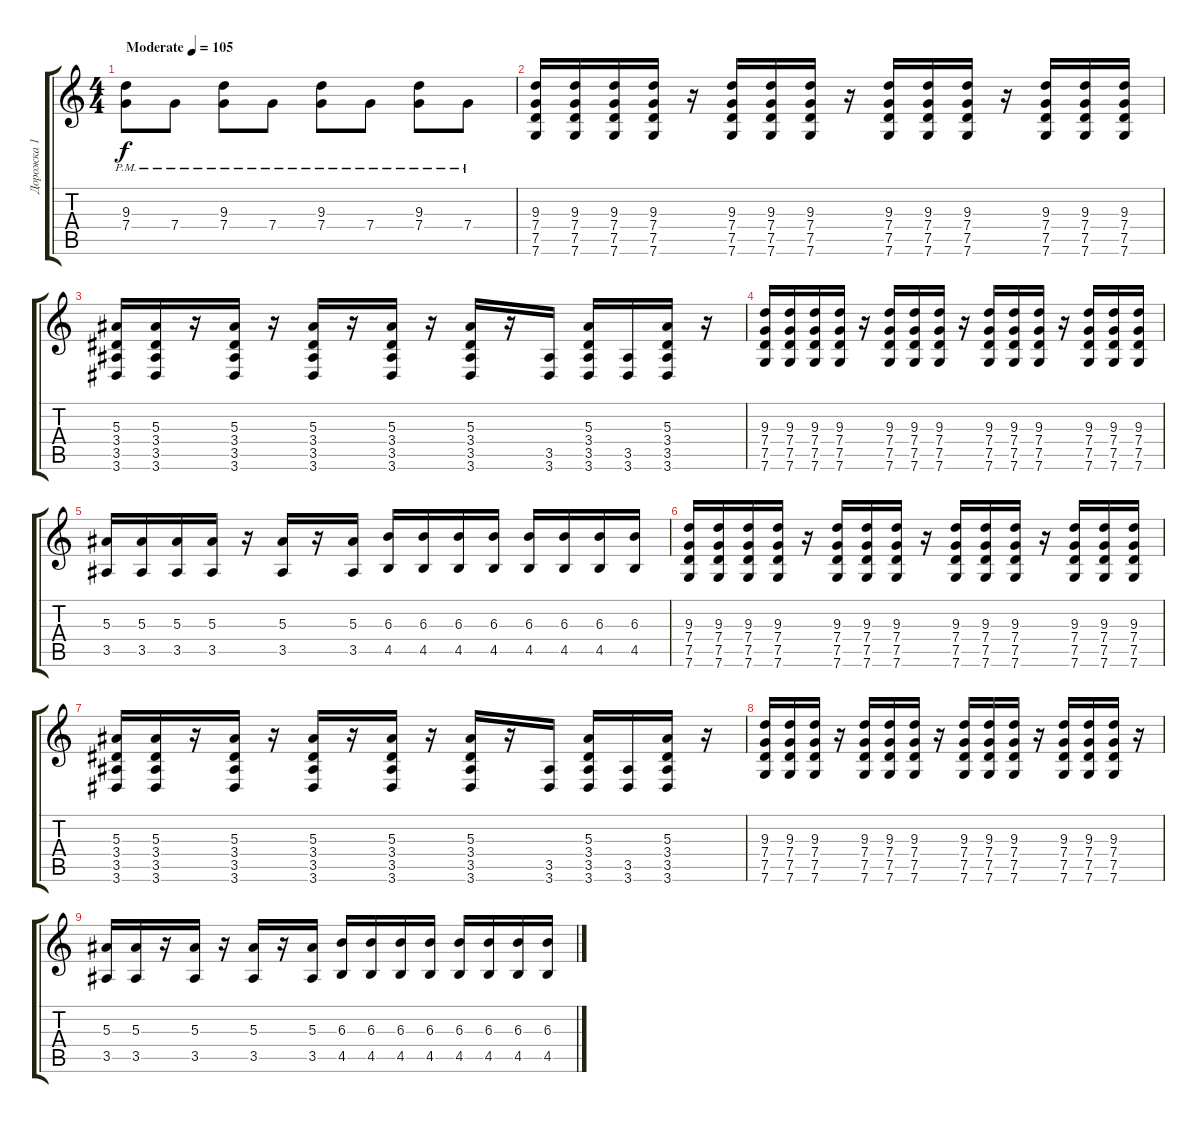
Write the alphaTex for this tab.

\track ("Дорожка 1" "Дорожка 1") {instrument distortionguitar}
\staff {score tabs}
\tuning (D4 A3 F3 C3 G2 C2) {hide}
\ts (4 4)
\tempo (105 "Moderate")
\clef g2
\ks c
(9.3{pm} 7.4{pm}).8{dy f instrument distortionguitar} 7.4{pm}.8 (9.3{pm} 7.4{pm}).8 7.4{pm}.8 (9.3{pm} 7.4{pm}).8 7.4{pm}.8 (9.3{pm} 7.4{pm}).8 7.4{pm}.8 |
(9.3 7.4 7.5 7.6).16 (9.3 7.4 7.5 7.6).16 (9.3 7.4 7.5 7.6).16 (9.3 7.4 7.5 7.6).16 r.16 (9.3 7.4 7.5 7.6).16 (9.3 7.4 7.5 7.6).16 (9.3 7.4 7.5 7.6).16 r.16 (9.3 7.4 7.5 7.6).16 (9.3 7.4 7.5 7.6).16 (9.3 7.4 7.5 7.6).16 r.16 (9.3 7.4 7.5 7.6).16 (9.3 7.4 7.5 7.6).16 (9.3 7.4 7.5 7.6).16 |
(5.3 3.4 3.5 3.6).16 (5.3 3.4 3.5 3.6).16 r.16 (5.3 3.4 3.5 3.6).16 r.16 (5.3 3.4 3.5 3.6).16 r.16 (5.3 3.4 3.5 3.6).16 r.16 (5.3 3.4 3.5 3.6).16 r.16 (3.5 3.6).16 (5.3 3.4 3.5 3.6).16 (3.5 3.6).16 (5.3 3.4 3.5 3.6).16 r.16 |
(9.3 7.4 7.5 7.6).16 (9.3 7.4 7.5 7.6).16 (9.3 7.4 7.5 7.6).16 (9.3 7.4 7.5 7.6).16 r.16 (9.3 7.4 7.5 7.6).16 (9.3 7.4 7.5 7.6).16 (9.3 7.4 7.5 7.6).16 r.16 (9.3 7.4 7.5 7.6).16 (9.3 7.4 7.5 7.6).16 (9.3 7.4 7.5 7.6).16 r.16 (9.3 7.4 7.5 7.6).16 (9.3 7.4 7.5 7.6).16 (9.3 7.4 7.5 7.6).16 |
(5.3 3.5).16 (5.3 3.5).16 (5.3 3.5).16 (5.3 3.5).16 r.16 (5.3 3.5).16 r.16 (5.3 3.5).16 (6.3 4.5).16 (6.3 4.5).16 (6.3 4.5).16 (6.3 4.5).16 (6.3 4.5).16 (6.3 4.5).16 (6.3 4.5).16 (6.3 4.5).16 |
(9.3 7.4 7.5 7.6).16 (9.3 7.4 7.5 7.6).16 (9.3 7.4 7.5 7.6).16 (9.3 7.4 7.5 7.6).16 r.16 (9.3 7.4 7.5 7.6).16 (9.3 7.4 7.5 7.6).16 (9.3 7.4 7.5 7.6).16 r.16 (9.3 7.4 7.5 7.6).16 (9.3 7.4 7.5 7.6).16 (9.3 7.4 7.5 7.6).16 r.16 (9.3 7.4 7.5 7.6).16 (9.3 7.4 7.5 7.6).16 (9.3 7.4 7.5 7.6).16 |
(5.3 3.4 3.5 3.6).16 (5.3 3.4 3.5 3.6).16 r.16 (5.3 3.4 3.5 3.6).16 r.16 (5.3 3.4 3.5 3.6).16 r.16 (5.3 3.4 3.5 3.6).16 r.16 (5.3 3.4 3.5 3.6).16 r.16 (3.5 3.6).16 (5.3 3.4 3.5 3.6).16 (3.5 3.6).16 (5.3 3.4 3.5 3.6).16 r.16 |
(9.3 7.4 7.5 7.6).16 (9.3 7.4 7.5 7.6).16 (9.3 7.4 7.5 7.6).16 r.16 (9.3 7.4 7.5 7.6).16 (9.3 7.4 7.5 7.6).16 (9.3 7.4 7.5 7.6).16 r.16 (9.3 7.4 7.5 7.6).16 (9.3 7.4 7.5 7.6).16 (9.3 7.4 7.5 7.6).16 r.16 (9.3 7.4 7.5 7.6).16 (9.3 7.4 7.5 7.6).16 (9.3 7.4 7.5 7.6).16 r.16 |
(5.3 3.5).16 (5.3 3.5).16 r.16 (5.3 3.5).16 r.16 (5.3 3.5).16 r.16 (5.3 3.5).16 (6.3 4.5).16 (6.3 4.5).16 (6.3 4.5).16 (6.3 4.5).16 (6.3 4.5).16 (6.3 4.5).16 (6.3 4.5).16 (6.3 4.5).16
